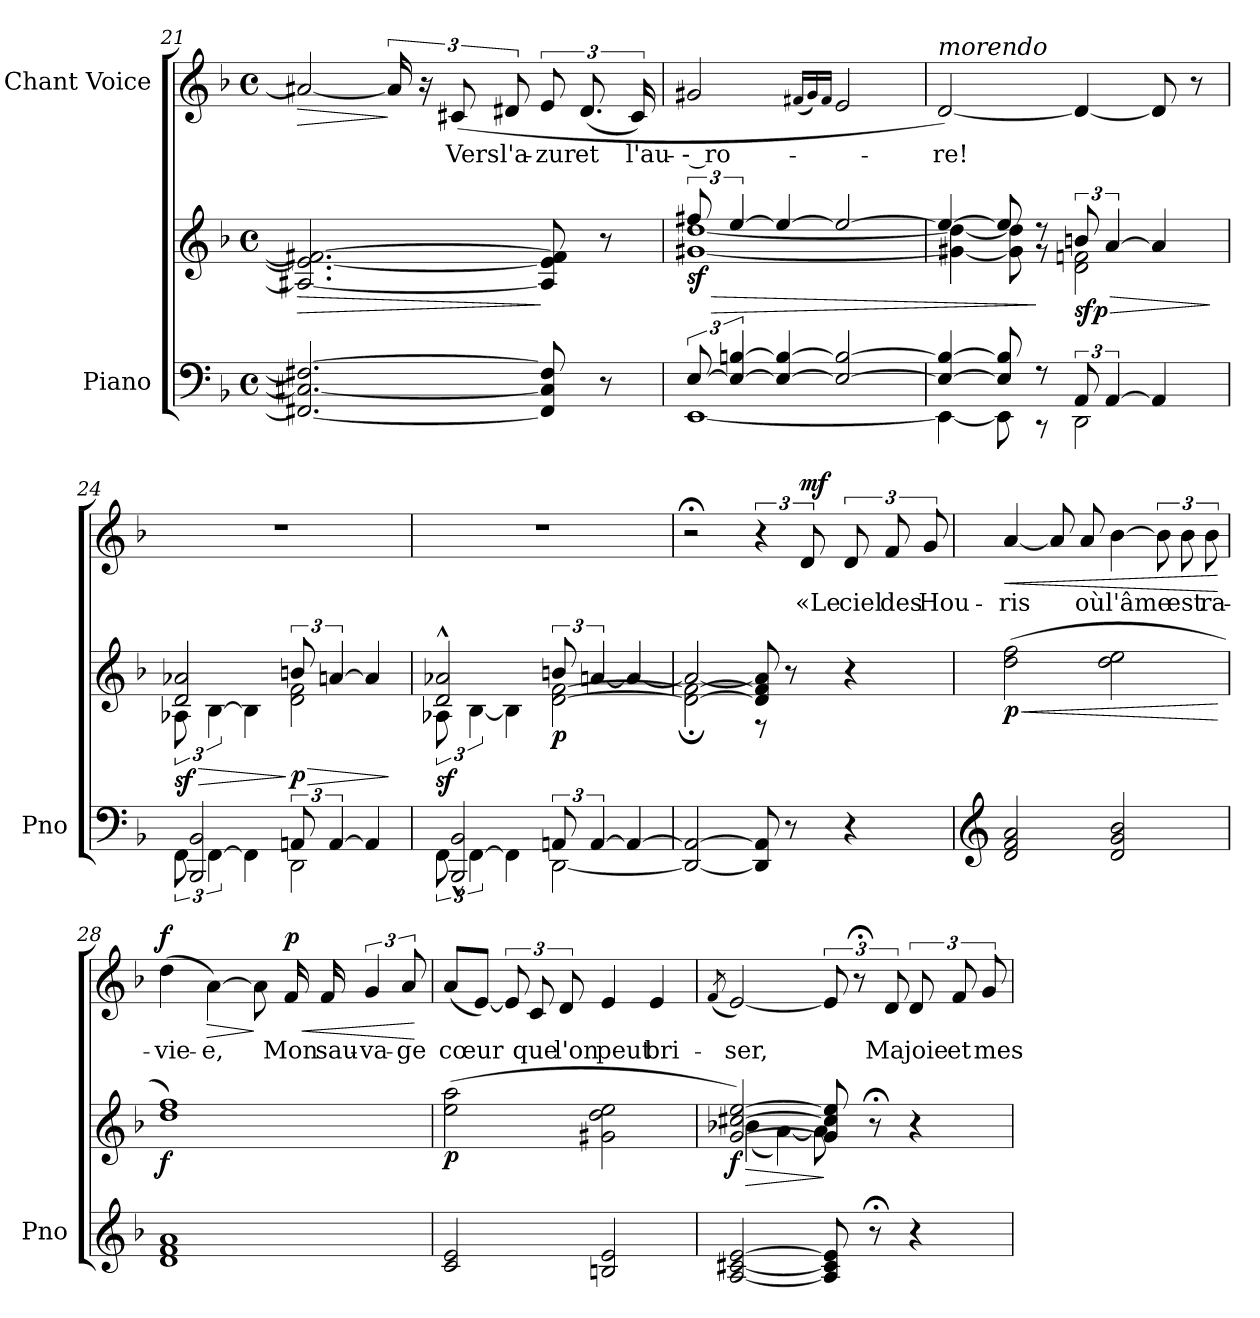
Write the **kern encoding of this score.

**kern	**kern	**dynam	**kern	**text	**dynam
*part2	*part2	*part2	*part1	*part1	*part1
*staff3	*staff2	*staff2/3	*staff1	*staff1	*staff1
*I"Piano	*	*	*I"Chant Voice	*	*
*I'Pno	*	*	*	*	*
*clefF4	*clefG2	*	*clefG2	*	*
*k[b-]	*k[b-]	*	*k[b-]	*	*
*M4/4	*M4/4	*	*M4/4	*	*
*met(c)	*met(c)	*	*met(c)	*	*
=21	=21	=21	=21	=21	=21
!	!	!LO:HP:b	!	!	!LO:HP:b
2.FF#X/_ 2.C#X/_ 2.F#X/_	2.A#X/_ 2.e/_ 2.f#X/_	>	2a#X/_	.	>
.	.	.	24a#/]	.	]
.	.	.	24r	.	.
!	!	!	!	!LO:LY:b	!
.	.	.	(>12c#X/	Vers	.
!	!	!	!	!LO:LY:b	!
.	.	.	12d#X/	l'a-	.
!	!	!	!	!LO:LY:b	!
8FF#/] 8C#/] 8F#/]	8A#/] 8e/] 8f#/]	]	12e/	-zur	.
!	!	!	!	!LO:LY:b	!
.	.	.	(<12.d#/	et	.
8r	8r	.	.	.	.
!	!	!	!	!LO:LY:b	!
.	.	.	24c#/)	l'au-	.
!!LO:PB:g=z
=22	=22	=22	=22	=22	=22
*^	*	*	*	*	*
!	!	!	!LO:HP:b	!	!LO:LY:b	!
*	*	*^	*	*	*	*
!	!	!	!	!LO:DY:n=1:b	!	!	!
[12E/	[1EE	12ff#X/	[1g#X [1dd	> sf	2g#X/	-- ro-	.
6E/_ [6Bn/	.	[6ee/	.	.	.	.	.
4E/_ 4B/_	.	4ee/_	.	.	.	.	.
.	.	.	.	.	(<16qf#X/LL	.	.
.	.	.	.	.	16qg#/)	.	.
.	.	.	.	.	16qf#/JJ	.	.
2E/_ 2B/_	.	2ee/_	.	.	2e/	.	.
=23	=23	=23	=23	=23	=23	=23	=23
!	!	!	!	!	!LO:TX:a:i:t=morendo	!	!
!	!	!	!	!	!	!LO:LY:b	!
4E/_ 4Bn/_	4EE\_	4ee/_	4g#X\_ 4dd\_	.	[2d/)	-re!	.
8E/] 8B/]	8EE\]	8ee/]	8g#\] 8dd\]	.	.	.	.
8r	8r	8r	8r	]	.	.	.
!	!	!	!	!LO:HP:b	!	!	!
!	!	!	!	!LO:DY:n=1:b	!	!	!
!	!	!	!	!LO:DY:n=2:b	!	!	!
12AA/	2DD\	12bn/	2d\ 2fn\	> sf p	4d/_	.	.
[6AA/	.	[6a/	.	.	.	.	.
4AA/]	.	4a/]	.	.	8d/]	.	.
.	.	.	.	.	8r	.	.
*v	*v	*	*	*	*	*	*
*	*v	*v	*	*	*	*
.	.	]	.	.	.
=24	=24	=24	=24	=24	=24
*^	*	*	*	*	*
!	!	!	!LO:HP:b	!	!	!
*	*	*^	*	*	*	*
!	!	!	!	!LO:DY:n=1:b	!	!	!
12FF\	2BBB-/ 2BB-/	12A-X\	2d/ 2a-X/	> sf	1r	.	.
[6FF\	.	[6B-\	.	.	.	.	.
4FF\]	.	4B-\]	.	.	.	.	.
!	!	!	!	!LO:HP:n=1:b	!	!	!
!	!	!	!	!LO:DY:n=2:b	!	!	!
12AAn/	2DD\	12bn/	2d\ 2f\	] > p	.	.	.
[6AA/	.	[6an/	.	.	.	.	.
4AA/]	.	4a/]	.	.	.	.	.
*v	*v	*	*	*	*	*	*
*	*v	*v	*	*	*	*
.	.	]	.	.	.
!!LO:LB:g=z
=25	=25	=25	=25	=25	=25
*^	*^	*	*	*	*
!	!	!	!	!LO:DY:b	!	!	!
12FF\	2BBB-/^^ 2BB-/^^	2d/^^ 2a-X/^^	12A-X\	sf	1r	.	.
[6FF\	.	.	[6B-\	.	.	.	.
4FF\]	.	.	4B-\]	.	.	.	.
!	!	!	!	!LO:DY:b	!	!	!
12AAn/	[2DD\	[2d\ [2f\	12bn/	p	.	.	.
[6AA/	.	.	[6an/	.	.	.	.
4AA/_	.	.	4a/_	.	.	.	.
*v	*v	*	*	*	*	*	*
=26	=26	=26	=26	=26	=26	=26
2DD/_ 2AA/_	2d\_ 2f\_	2a;</_	.	2r;<	.	.
8DD/] 8AA/]	8d/] 8f/] 8a/]	8r	.	6r	.	.
8r	8r	8ryy	.	.	.	.
!	!	!	!	!	!LO:LY:b	!LO:DY:a
.	.	.	.	12d/	«Le	mf
!	!	!	!	!	!LO:LY:b	!
4r	4r	4ryy	.	12d/	ciel	.
!	!	!	!	!	!LO:LY:b	!
.	.	.	.	12f/	des	.
!	!	!	!	!	!LO:LY:b	!
.	.	.	.	12g/	Hou-	.
*	*v	*v	*	*	*	*
=27	=27	=27	=27	=27	=27
*clefG2	*	*	*	*	*
!	!	!LO:HP:b	!	!LO:LY:b	!LO:HP:b
!	!	!LO:DY:n=1:b	!	!	!
2d/ 2f/ 2a/	(>2dd\ 2ff\	< p	[4a/	-ris	<
.	.	.	8a/]	.	.
!	!	!	!	!LO:LY:b	!
.	.	.	8a/	où	.
!	!	!	!	!LO:LY:b	!
2d/ 2g/ 2b-/	2dd\ 2ee\	.	[4b-\	l'âme	.
.	.	.	12b-\]	.	.
!	!	!	!	!LO:LY:b	!
.	.	.	12b-\	est	.
!	!	!	!	!LO:LY:b	!
.	.	.	12b-\	ra-	.
.	.	[	.	.	[
!!LO:LB:g=z
=28	=28	=28	=28	=28	=28
!	!	!LO:DY:b	!	!LO:LY:b	!LO:DY:a
1d 1f 1a	1dd 1ff)	f	(>4dd\	-vie-	f
!	!	!	!	!LO:LY:b	!LO:HP:b
.	.	.	[4a\)	-e,	>
.	.	.	8a\]	.	]
!	!	!	!	!LO:LY:b	!LO:HP:b
!	!	!	!	!	!LO:DY:n=1:a
.	.	.	16f/	Mon	< p
!	!	!	!	!LO:LY:b	!
.	.	.	16f/	sau-	.
!	!	!	!	!LO:LY:b	!
.	.	.	6g/	-va-	.
!	!	!	!	!LO:LY:b	!
.	.	.	12a/	-ge	.
.	.	.	.	.	[
=29	=29	=29	=29	=29	=29
!	!	!LO:DY:b	!	!LO:LY:b	!
2c/ 2e/	(>2ee\ 2aa\	p	(<8a/L	cœur	.
.	.	.	[8e/J)	.	.
.	.	.	12e/]	.	.
!	!	!	!	!LO:LY:b	!
.	.	.	12c/	que	.
!	!	!	!	!LO:LY:b	!
.	.	.	12d/	l'on	.
!	!	!	!	!LO:LY:b	!
2Bn/ 2e/	2g#X\ 2dd\ 2ee\	.	4e/	peut	.
!	!	!	!	!LO:LY:b	!
.	.	.	4e/	bri-	.
=30	=30	=30	=30	=30	=30
.	.	.	(<8qf/	.	.
!	!	!LO:HP:b	!	!LO:LY:b	!
*	*^	*	*	*	*
!	!	!	!LO:DY:n=1:b	!	!	!
[2A/ [2c#X/ [2e/	[2g/ [2cc#X/ [2ee/)	(>4b-X\	> f	[2e/)	-ser,	.
.	.	[4a\)	.	.	.	.
8A/] 8c#/] 8e/]	8g/] 8cc#/] 8ee/]	8a\]	]	12e/]	.	.
.	.	.	.	12r;<	.	.
8r;<	8r;<	8ryy	.	.	.	.
!	!	!	!	!	!LO:LY:b	!LO:DY:a
!	!	!	!	!	!	!LO:DY:n=1:a
.	.	.	.	12d/	Ma	other-dynamics f
!	!	!	!	!	!LO:LY:b	!
4r	4r	4ryy	.	12d/	joie	.
!	!	!	!	!	!LO:LY:b	!
.	.	.	.	12f/	et	.
!	!	!	!	!	!LO:LY:b	!
.	.	.	.	12g/	mes	.
*	*v	*v	*	*	*	*
=	=	=	=	=	=
*-	*-	*-	*-	*-	*-
